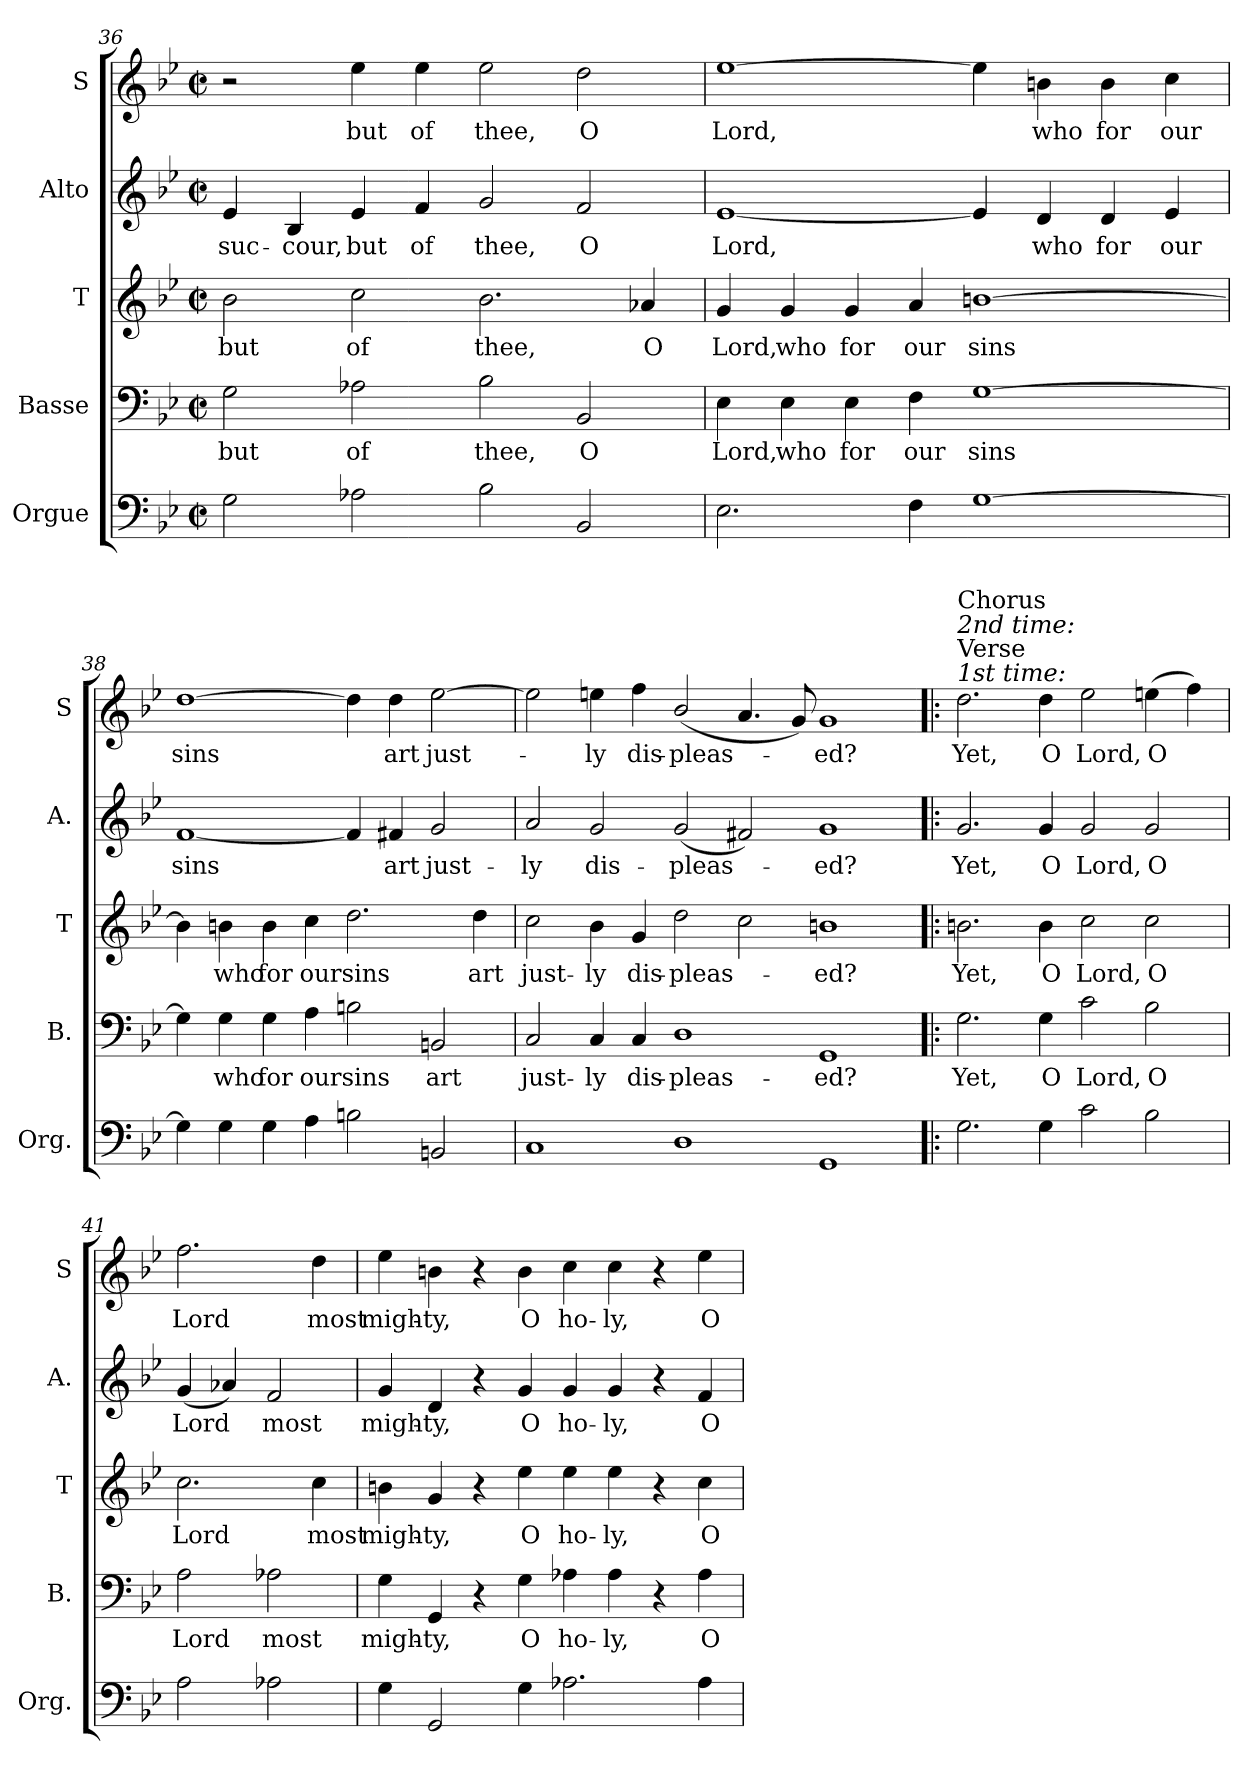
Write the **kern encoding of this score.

**kern	**kern	**text	**kern	**text	**kern	**text	**kern	**text
*part5	*part4	*part4	*part3	*part3	*part2	*part2	*part1	*part1
*staff5	*staff4	*staff4	*staff3	*staff3	*staff2	*staff2	*staff1	*staff1
*I"Orgue	*I"Basse	*	*I"T	*	*I"Alto	*	*I"S	*
*I'Org.	*I'B.	*	*I'T	*	*I'A.	*	*I'S	*
!!LO:PB:g=z
*clefF4	*clefF4	*	*clefG2	*	*clefG2	*	*clefG2	*
*k[b-e-]	*k[b-e-]	*	*k[b-e-]	*	*k[b-e-]	*	*k[b-e-]	*
*B-:	*B-:	*	*	*	*B-:	*	*B-:	*
*M2/2	*M2/2	*	*M2/2	*	*M2/2	*	*M2/2	*
*met(c|)	*met(c|)	*	*met(c|)	*	*met(c|)	*	*met(c|)	*
=36	=36	=36	=36	=36	=36	=36	=36	=36
2G\	2G\	but	2b-\	but	4e-/	suc-	2r	.
.	.	.	.	.	4B-/	-cour,	.	.
2A-X\	2A-X\	of	2cc\	of	4e-/	but	4ee-\	but
.	.	.	.	.	4f/	of	4ee-\	of
2B-\	2B-\	thee,	2.b-\	thee,	2g/	thee,	2ee-\	thee,
2BB-/	2BB-/	O	.	.	2f/	O	2dd\	O
.	.	.	4a-X/	O	.	.	.	.
=37	=37	=37	=37	=37	=37	=37	=37	=37
2.E-\	4E-\	Lord,	4g/	Lord,	[1e-	Lord,	[1ee-	Lord,
.	4E-\	who	4g/	who	.	.	.	.
.	4E-\	for	4g/	for	.	.	.	.
4F\	4F\	our	4a/	our	.	.	.	.
[1G	[1G	sins	[1bn	sins	4e-/]	.	4ee-\]	.
.	.	.	.	.	4d/	who	4bn\	who
.	.	.	.	.	4d/	for	4b\	for
.	.	.	.	.	4e-/	our	4cc\	our
=38	=38	=38	=38	=38	=38	=38	=38	=38
4G\]	4G\]	.	4b\]	.	[1f	sins	[1dd	sins
4G\	4G\	who	4bn\	who	.	.	.	.
4G\	4G\	for	4b\	for	.	.	.	.
4A\	4A\	our	4cc\	our	.	.	.	.
2Bn\	2Bn\	sins	2.dd\	sins	4f/]	.	4dd\]	.
.	.	.	.	.	4f#X/	art	4dd\	art
2BBn/	2BBn/	art	.	.	2g/	just-	[2ee-\	just-
.	.	.	4dd\	art	.	.	.	.
!!LO:LB:g=z
=39	=39	=39	=39	=39	=39	=39	=39	=39
1C	2C/	just-	2cc\	just-	2a/	-ly	2ee-\]	.
.	4C/	-ly	4b-\	-ly	2g/	dis-	4een\	-ly
.	4C/	dis-	4g/	dis-	.	.	4ff\	dis-
1D	1D	-pleas-	2dd\	-pleas-	(2g/	-pleas-	(2b-/	-pleas-
.	.	.	2cc\	.	2f#X/)	.	4.a/	.
.	.	.	.	.	.	.	8g/)	.
1GG	1GG	-ed?	1bn	-ed?	1g	-ed?	1g	-ed?
=40!|:	=40!|:	=40!|:	=40!|:	=40!|:	=40!|:	=40!|:	=40!|:	=40!|:
!	!	!	!	!	!	!	!LO:TX:a:i:t=1st time&colon;	!
!	!	!	!	!	!	!	!LO:TX:a:t=Verse	!
!	!	!	!	!	!	!	!LO:TX:a:i:t=2nd time&colon;	!
!	!	!	!	!	!	!	!LO:TX:a:t=Chorus	!
2.G\	2.G\	Yet,	2.bn\	Yet,	2.g/	Yet,	2.dd\	Yet,
4G\	4G\	O	4b\	O	4g/	O	4dd\	O
2c\	2c\	Lord,	2cc\	Lord,	2g/	Lord,	2ee-\	Lord,
2B-\	2B-\	O	2cc\	O	2g/	O	(4een\	O
.	.	.	.	.	.	.	4ff\)	.
=41	=41	=41	=41	=41	=41	=41	=41	=41
2A\	2A\	Lord	2.cc\	Lord	(4g/	Lord	2.ff\	Lord
.	.	.	.	.	4a-X/)	.	.	.
2A-X\	2A-X\	most	.	.	2f/	most	.	.
.	.	.	4cc\	most	.	.	4dd\	most
=42	=42	=42	=42	=42	=42	=42	=42	=42
4G\	4G\	migh-	4bn\	migh-	4g/	migh-	4ee-\	migh-
2GG/	4GG/	-ty,	4g/	-ty,	4d/	-ty,	4bn\	-ty,
.	4r	.	4r	.	4r	.	4r	.
4G\	4G\	O	4ee-\	O	4g/	O	4b\	O
2.A-X\	4A-X\	ho-	4ee-\	ho-	4g/	ho-	4cc\	ho-
.	4A-\	-ly,	4ee-\	-ly,	4g/	-ly,	4cc\	-ly,
.	4r	.	4r	.	4r	.	4r	.
4A-\	4A-\	O	4cc\	O	4f/	O	4ee-\	O
=	=	=	=	=	=	=	=	=
*-	*-	*-	*-	*-	*-	*-	*-	*-
